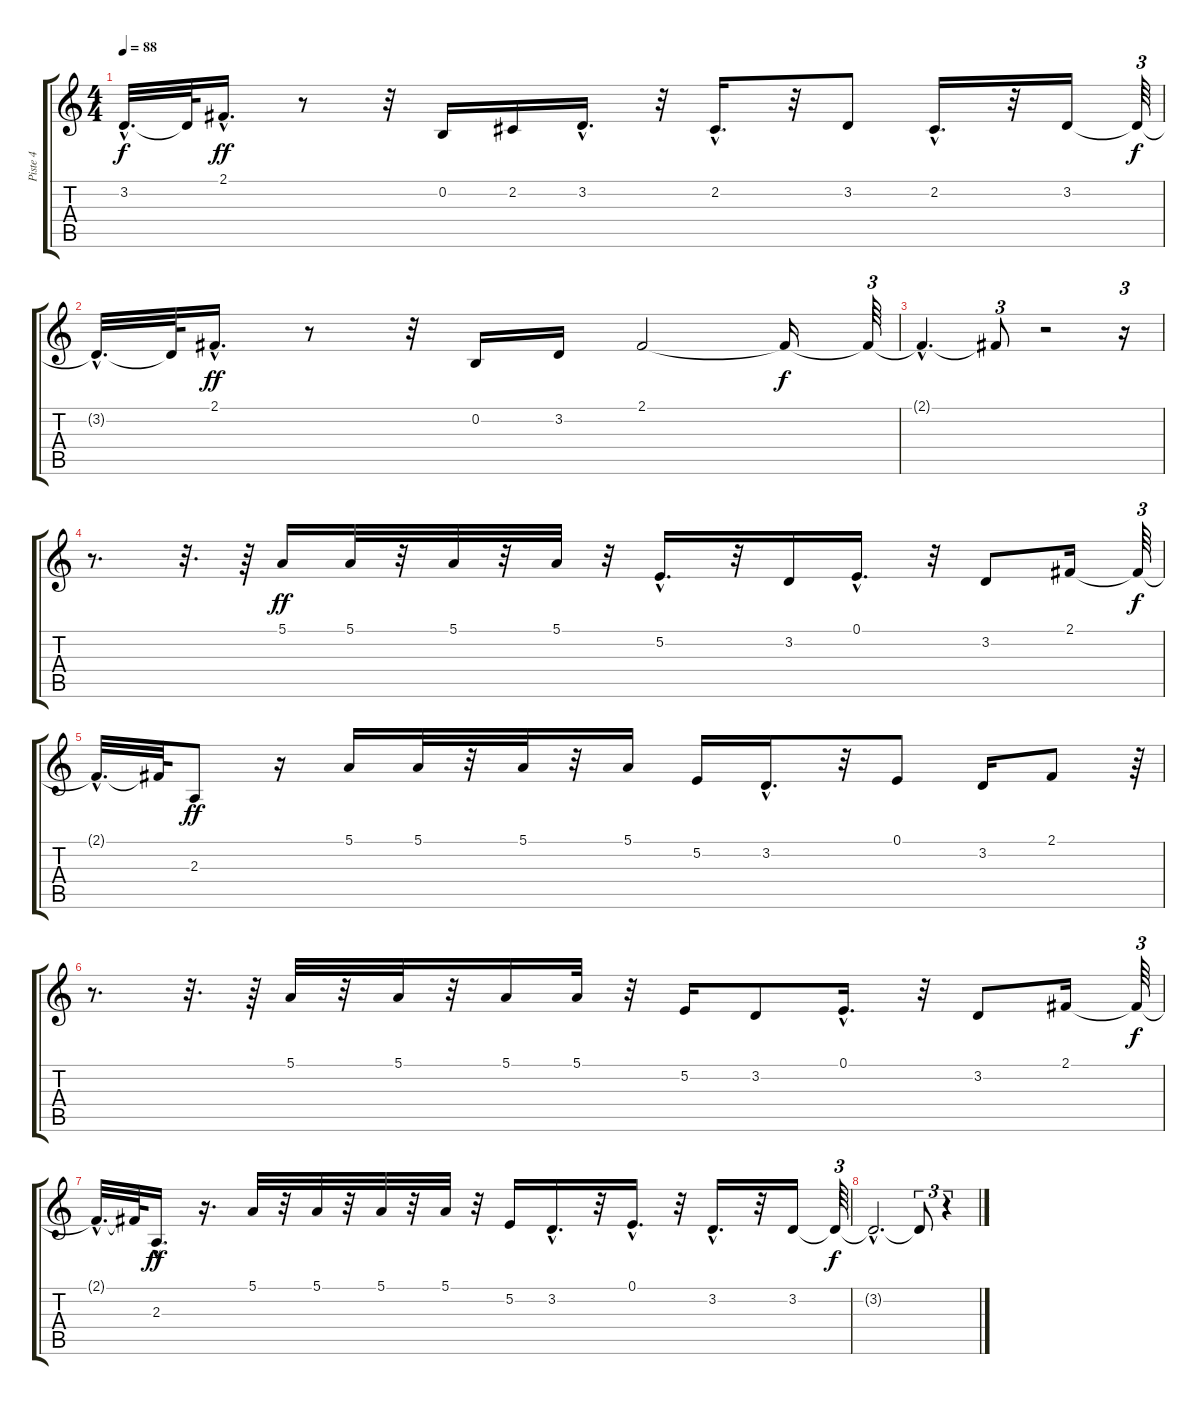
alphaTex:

\track ("Piste 4" "Piste 4") {instrument synthbrass2}
\staff {score tabs}
\tuning (E4 B3 G3 D3 A2 E2) {hide}
\ts (4 4)
\tempo 88
\clef g2
\ks c
3.2{hac t}.32{d dy f} 3.2{t}.64 2.1{hac}.16{d dy ff} r.8 r.32 0.2.16 2.2.16 3.2{hac}.16{d} r.32 2.2{hac}.16{d} r.32 3.2.8 2.2{hac}.16{d} r.32 3.2.16 3.2{t}.64{tu (3 2) dy f} |
3.2{hac t}.32{d} 3.2{t}.64 2.1{hac}.16{d dy ff} r.8 r.32 0.2.16 3.2.16 2.1.2 2.1{t}.16{dy f} 2.1{t}.64{tu (3 2)} |
2.1{hac t}.4{d} 2.1{t}.8{tu (3 2)} r.2 r.16{tu (3 2)} |
r.8{d} r.32{d} r.64 5.1.16{dy ff} 5.1.32 r.32 5.1.32 r.32 5.1.32 r.32 5.2{hac}.16{d} r.32 3.2.16 0.1{hac}.16{d} r.32 3.2.8 2.1.16 2.1{t}.64{tu (3 2) dy f} |
2.1{hac t}.32{d} 2.1{t}.64 2.3.8{dy ff} r.16 5.1.16 5.1.32 r.32 5.1.32 r.32 5.1.16 5.2.16 3.2{hac}.16{d} r.32 0.1.8 3.2.16 2.1.8 r.64{tu (3 2)} |
r.8{d} r.32{d} r.64 5.1.32 r.32 5.1.32 r.32 5.1.16 5.1.32 r.32 5.2.16 3.2.8 0.1{hac}.16{d} r.32 3.2.8 2.1.16 2.1{t}.64{tu (3 2) dy f} |
2.1{hac t}.32{d} 2.1{t}.64 2.3{hac}.16{d dy ff} r.16{d} 5.1.32 r.32 5.1.32 r.32 5.1.32 r.32 5.1.32 r.32 5.2.16 3.2{hac}.16{d} r.32 0.1{hac}.16{d} r.32 3.2{hac}.16{d} r.32 3.2.16 3.2{t}.64{tu (3 2) dy f} |
3.2{hac t}.2{d} 3.2{t}.8{tu (3 2)} r.4{tu (3 2)}
